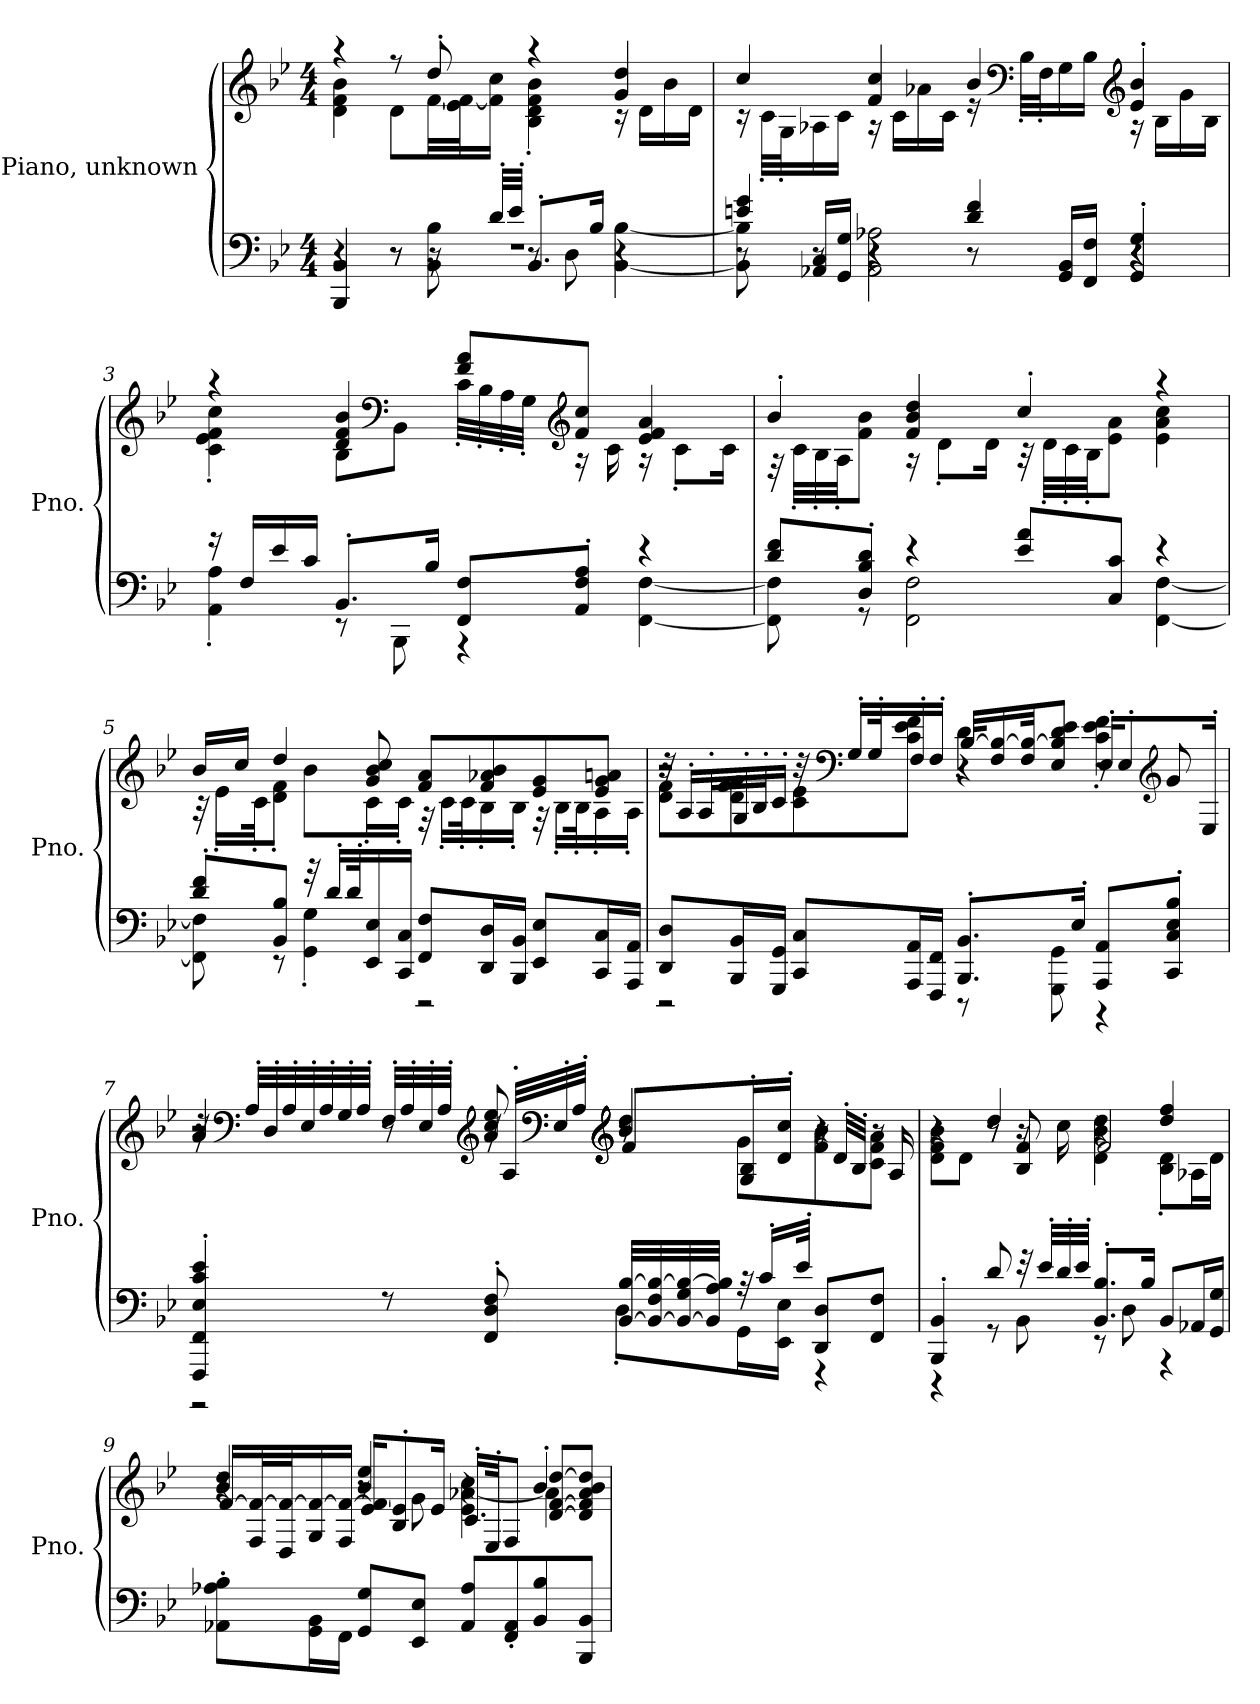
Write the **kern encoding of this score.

**kern	**kern
*part1	*part1
*staff2	*staff1
*I"Piano, unknown	*
*I'Pno.	*
*clefF4	*clefG2
*k[b-e-]	*k[b-e-]
*M4/4	*M4/4
*MM120	*MM120
=1	=1
*^	*^
*	*^	*	*
1r	4r	4BBB-/ 4BB-/	4r	4d\ 4f\ 4b-\
.	8r	8r	8r	8d\L
.	8BB-\ 8B-\	16r	8dd'/	[32f\LL
.	.	.	.	32e-\ 32f\_J
.	.	32d'/LLL	.	16f\] 16cc\JJ
.	.	32e-'/JJJ	.	.
.	8r	8.BB-'/L	4r	4B-\' 4d\' 4f\' 4b-\'
.	8D\	.	.	.
.	.	16B-/Jk	.	.
.	[4BB-\ [4B-\	4r	4g/ 4dd/	16r
.	.	.	.	16d\LL
.	.	.	.	16b-\
.	.	.	.	16d\JJ
=2	=2	=2	=2	=2
4en/ 4g/	8BB-\] 8B-\]	8r	4cc/	16r
.	.	.	.	32c'\LLL
.	.	.	.	32G'\J
.	8r	16AA-X/ 16C/LL	.	16A-X\
.	.	16GG/ 16G/JJ	.	16c\JJ
4r	2AA-\ 2A-X\	4r	4f/ 4cc/	16r
.	.	.	.	16c\LL
.	.	.	.	16a-X\
.	.	.	.	16c\JJ
4d/ 4f/	.	8r	4b-/	16r
*	*	*	*clefF4	*
.	.	.	.	32B-'\LLL
.	.	.	.	32F'\J
.	.	16GG/ 16BB-/LL	.	16G\
.	.	16FF/ 16F/JJ	.	16B-\JJ
*	*	*	*clefG2	*
4r	4r	4GG/' 4G/'	4e-/' 4b-/'	16r
.	.	.	.	16B-\LL
.	.	.	.	16g\
.	.	.	.	16B-\JJ
*	*v	*v	*	*
!!LO:LB:g=z	!!
=3	=3	=3	=3
16r	4AA\' 4A\'	4r	4c\' 4e-\' 4f\' 4cc\'
16F/LL	.	.	.
16e-/	.	.	.
16c/JJ	.	.	.
8.BB-'/L	8r	4d/ 4f/ 4b-/	8B-\L
*	*	*clefF4	*
.	8BBB-\	.	8BB-\J
16B-/Jk	.	.	.
8FF/ 8F/L	4r	8f/ 8a/L	32c'\LLL
.	.	.	32B-'\
.	.	.	32A'\
.	.	.	32G'\JJJ
*	*	*clefG2	*
8AA/' 8F/' 8A/'J	.	8f/ 8cc/J	16r
.	.	.	16c\
4r	[4FF\ [4F\	4e-/ 4f/ 4a/	16r
.	.	.	8c'\L
.	.	.	16c\Jk
=4	=4	=4	=4
8d/ 8f/L	8FF\] 8F\]	4b-'/	32r
.	.	.	32c'\LLL
.	.	.	32B-'\
.	.	.	32A'\JJ
8D/' 8B-/' 8d/'J	8r	.	8f\ 8b-\J
4r	2FF\ 2F\	4f/ 4b-/ 4dd/	16r
.	.	.	8d'\L
.	.	.	16d\Jk
8e-/ 8a/L	.	4cc'/	32r
.	.	.	32d'\LLL
.	.	.	32c'\
.	.	.	32B-'\JJ
8C/ 8c/J	.	.	8e-\ 8a\J
4r	[4FF\ [4F\	4r	4e-\ 4a\ 4cc\
!!LO:LB:g=z	!!
=5	=5	=5	=5
8d/' 8f/'L	8FF\] 8F\]	16b-/LL	32r
.	.	.	16e-'\LL
.	.	16cc/JJ	.
.	.	.	32c'\JK
8BB-/ 8B-/J	8r	4dd/	8d\' 8f\'J
32r	4GG\' 4G\'	.	8b-\L
16d'/LL	.	.	.
32d'/K	.	.	.
16EE-/ 16E-/	.	8g/ 8b-/ 8cc/	16c'\L
16CC/ 16C/JJ	.	.	16c'\JJ
8FF/ 8F/L	2r	8f/ 8a/L	32r
.	.	.	16c'\LL
.	.	.	32c'\K
16DD/ 16D/L	.	8f/ 8a-X/ 8b-/	16B-'\
16BBB-/ 16BB-/JJ	.	.	16B-'\JJ
8EE-/ 8E-/L	.	8e-/ 8g/	32r
.	.	.	16B-'\LL
.	.	.	32B-'\K
16CC/ 16C/L	.	8e-/ 8g/ 8an/J	16A'\
16AAA/ 16AA/JJ	.	.	16A'\JJ
!!LO:LB:g=z
=6	=6	=6	=6
*	*	*	*^
8DD/ 8D/L	2r	2r	8d\ 8f\L	32r
.	.	.	.	16A'/LL
.	.	.	.	32A'/L
16BBB-/ 16BB-/L	.	.	8d\ 8f\ 8g\	32G'/
.	.	.	.	32B-'/J
16GGG/ 16GG/JJ	.	.	.	16c'/JJ
8CC/ 8C/L	.	.	8c\ 8e-\	32r
*	*	*clefF4	*	*
.	.	.	.	16G'/LL
.	.	.	.	32G'/K
16AAA/ 16AA/L	.	.	8c\ 8e-\ 8f\J	16F'/
16FFF/ 16FF/JJ	.	.	.	16F'/JJ
8.BBB-/' 8.BB-/'L	8r	4r	4d'\	[32B-/KLL
.	.	.	.	16F/ 16B-/_
.	.	.	.	32F/ 32B-/_JK
.	8GGG\ 8GG\	.	.	8E-/ 8B-/] 8d/ 8e-/J
16E-'/Jk	.	.	.	.
8AAA/ 8AA/L	4r	8r	4c\' 4e-\' 4f\'	16E-'/KL
.	.	.	.	8E-'/
*	*	*clefG2	*	*
8CC/' 8C/' 8E-/' 8B-/'J	.	8g/	.	.
.	.	.	.	16E-'/Jk
!!LO:LB:g=z	!!	!!
=7	=7	=7	=7	=7
4FFF/' 4FF/' 4E-/' 4c/' 4e-/'	2r	4a/	2r	32r
*	*	*clefF4	*	*
.	.	.	.	32A'/LLL
.	.	.	.	32D'/
.	.	.	.	32A'/
.	.	.	.	32E-'/
.	.	.	.	32A'/
.	.	.	.	32G'/
.	.	.	.	32A'/JJJ
8r	.	8r	.	32F'/LLL
.	.	.	.	32A'/
.	.	.	.	32E-'/
.	.	.	.	32A'/JJJ
*	*	*clefG2	*	*
8FF/' 8D/' 8F/'	.	8a/ 8cc/ 8ee-/	.	32r
.	.	.	.	32A'/LLL
*	*	*clefF4	*	*
.	.	.	.	32E-'/
.	.	.	.	32A'/JJJ
*	*	*clefG2	*	*
[32BB-/ [32B-/LLL	8D'\L	4b-/ 4dd/	8r	8f/L
32BB-/_ 32F/ 32B-/_	.	.	.	.
32BB-/_ 32G/ 32B-/_	.	.	.	.
32BB-/] 32A/ 32B-/]JJJ	.	.	.	.
32r	16GG\L	.	8g\L	16G/' 16B-/'L
16c'/LL	.	.	.	.
.	16EE-\ 16E-\JJ	.	.	16d/' 16cc/'JJ
32e-'/JJk	.	.	.	.
8DD/ 8D/L	4r	4r	8f\ 8b-\	16r
.	.	.	.	32d'/LLL
.	.	.	.	32B-'/JJJ
8FF/ 8F/J	.	.	8c\ 8f\ 8a\J	16r
.	.	.	.	16A/
!!LO:LB:g=z	!!	!!
=8	=8	=8	=8	=8
4BBB-/' 4BB-/'	4r	4r	8d\ 8f\ 8b-\L	4r
.	.	.	8d\J	.
8d/	8r	4dd/	8r	8r
32r	8BB-\	.	16r	8B-/ 8f/
32e-'/LLL	.	.	.	.
32d'/	.	.	16cc\	.
32e-'/JJJ	.	.	.	.
8.BB-/' 8.B-/'L	8r	4r	4d\ 4b-\ 4dd\	2f/
.	8D\	.	.	.
16B-/Jk	.	.	.	.
8BB-/L	4r	4dd/ 4ff/	8B-\' 8d\'L	.
16AA-X/L	.	.	16A-X\L	.
16GG/ 16G/JJ	.	.	16d\JJ	.
*v	*v	*	*	*
=9	=9	=9	=9
8AA-X\' 8A-X\' 8B-\'L	4b-/ 4dd/	4r	[16f/LL
.	.	.	32F/ 32f/_L
.	.	.	32D/ 32f/_J
16GG\ 16BB-\L	.	.	16G/ 16f/_
16FF\JJ	.	.	16F/ 16f/_JJ
8GG/ 8G/L	4b-/ 4ee-/	8r	[16e-/ 16f/]KL
.	.	.	8B-/' 8e-/]'
8EE-/ 8E-/J	.	8g\	.
.	.	.	16e-/Jk
8AA-/ 8A-/L	4r	4e-\ [4a-X\ 4cc\	16.c'/LL
.	.	.	32E-'/JK
8FF/' 8AA-/'	.	.	8F/J
8BB-/ 8B-/	4b-'/	4a-\]	[8d/ [8f/ [8dd/L
8BBB-/ 8BB-/J	.	.	8d/] 8f/] 8a-/ 8b-/ 8dd/]J
*	*v	*v	*v
=	=
*-	*-
